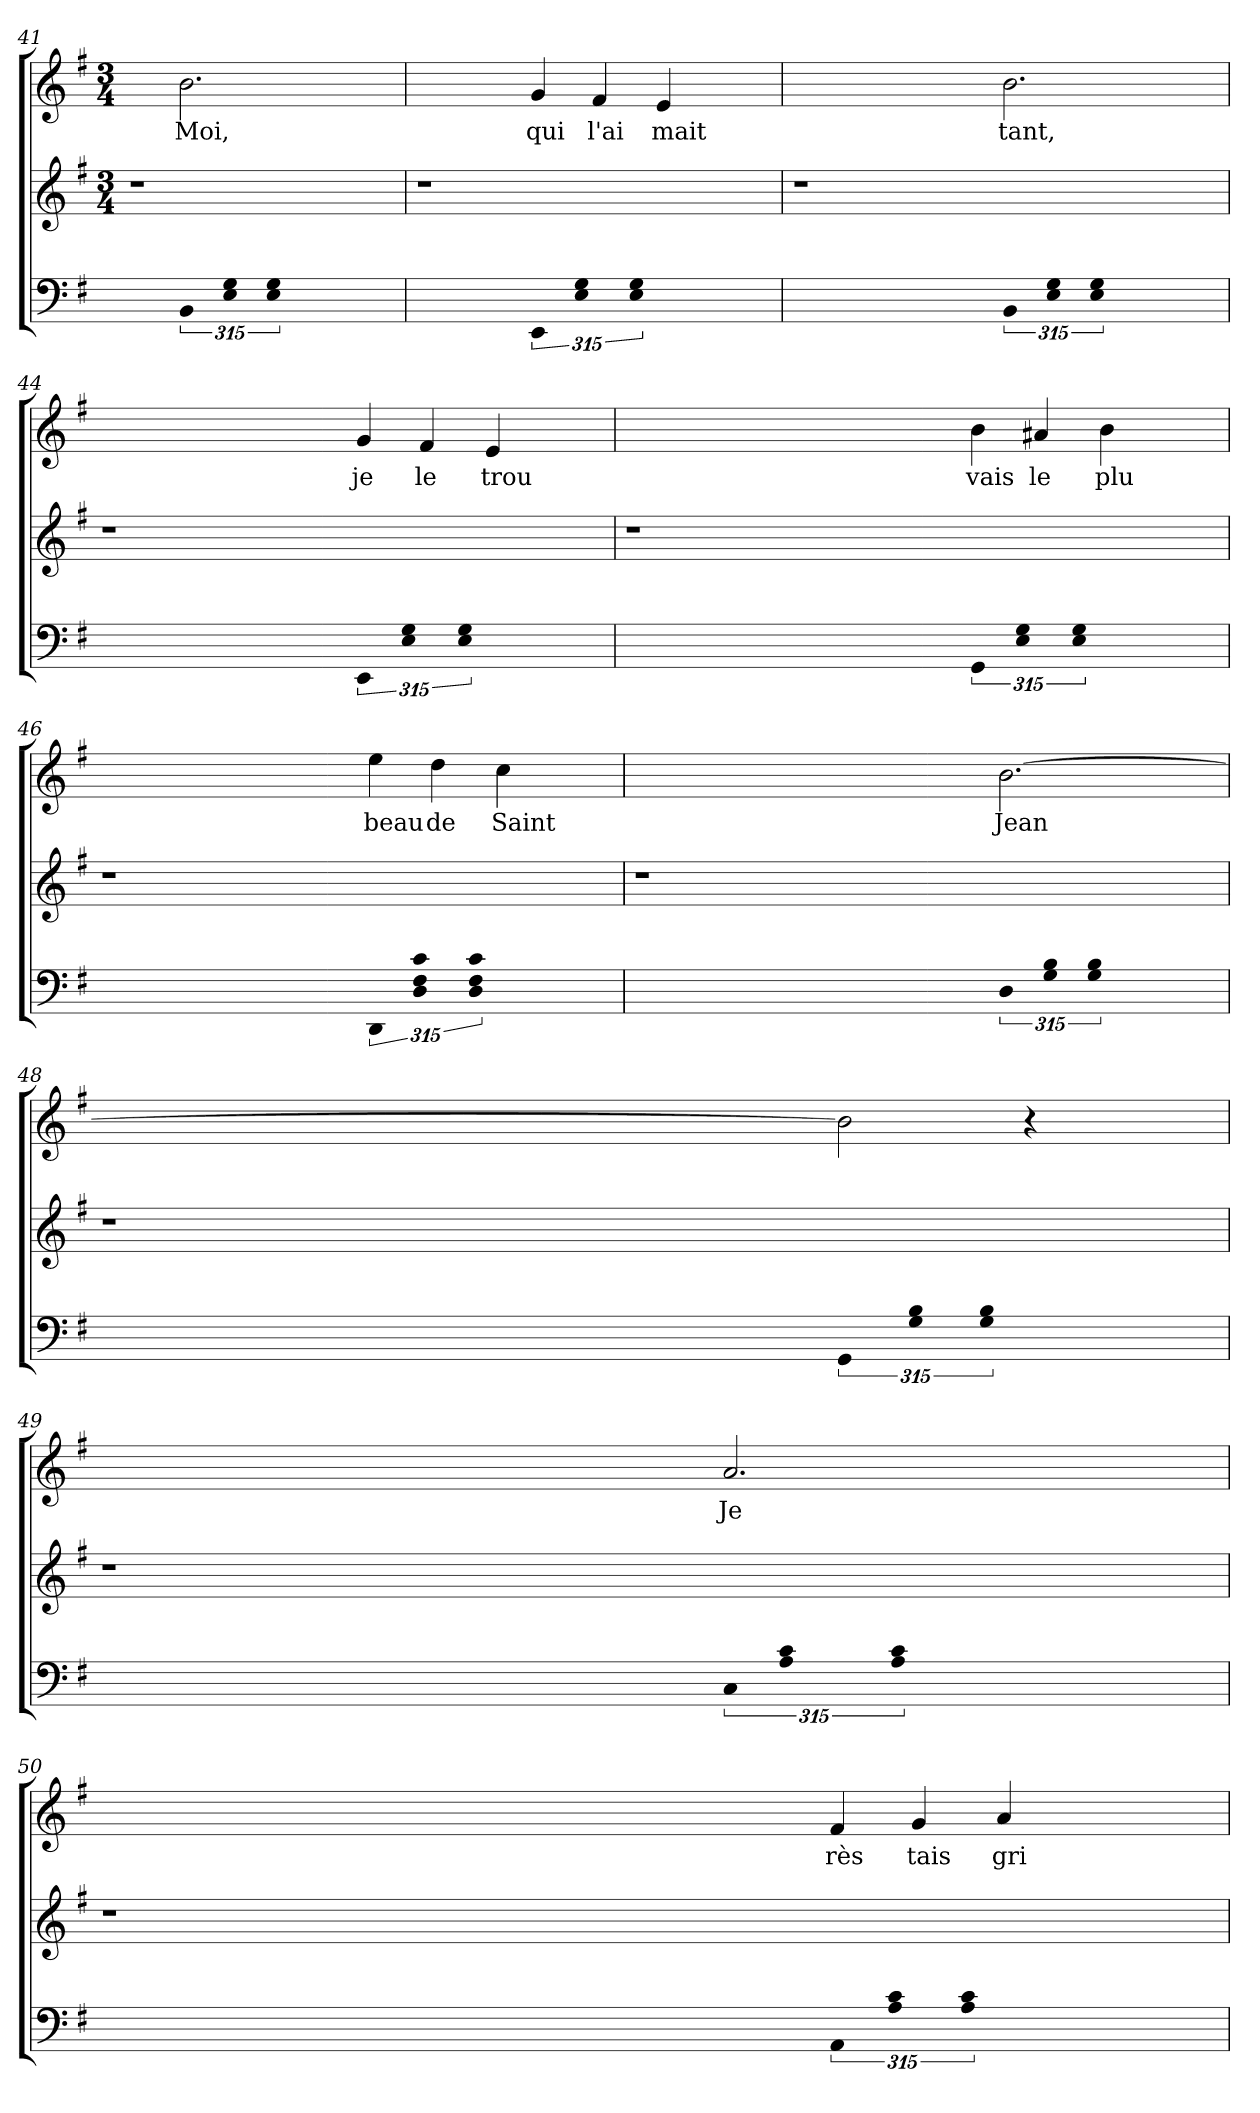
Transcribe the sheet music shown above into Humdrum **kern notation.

**kern	**kern	**kern	**text
*part3	*part2	*part1	*part1
*staff3	*staff2	*staff1	*staff1
*clefF4	*clefG2	*clefG2	*
*k[f#]	*k[f#]	*k[f#]	*
*	*M3/4	*M3/4	*
=41	=41	=41	=41
!LO:N:vis=4	!LO:N:vis=1	!	!
40320BB	2.r	2.b	Moi,
!LO:N:vis=4	!	!	!
40320E 40320G	.	.	.
!LO:N:vis=4	!	!	!
40320E 40320G	.	.	.
13440%10079ryy	.	.	.
=42	=42	=42	=42
!LO:N:vis=4	!LO:N:vis=1	!	!
40320EE	2.r	4g	qui
!LO:N:vis=4	!	!	!
40320E 40320G	.	.	.
!LO:N:vis=4	!	!	!
40320E 40320G	.	.	.
13440%10079ryy	.	.	.
.	.	4f#	l'ai
.	.	4e	mait
=43	=43	=43	=43
!LO:N:vis=4	!LO:N:vis=1	!	!
40320BB	2.r	2.b	tant,
!LO:N:vis=4	!	!	!
40320E 40320G	.	.	.
!LO:N:vis=4	!	!	!
40320E 40320G	.	.	.
13440%10079ryy	.	.	.
=44	=44	=44	=44
!LO:N:vis=4	!LO:N:vis=1	!	!
40320EE	2.r	4g	je
!LO:N:vis=4	!	!	!
40320E 40320G	.	.	.
!LO:N:vis=4	!	!	!
40320E 40320G	.	.	.
13440%10079ryy	.	.	.
.	.	4f#	le
.	.	4e	trou
=45	=45	=45	=45
!LO:N:vis=4	!LO:N:vis=1	!	!
40320GG	2.r	4b	vais
!LO:N:vis=4	!	!	!
40320E 40320G	.	.	.
!LO:N:vis=4	!	!	!
40320E 40320G	.	.	.
13440%10079ryy	.	.	.
.	.	4a#	le
.	.	4b	plu
=46	=46	=46	=46
!LO:N:vis=4	!LO:N:vis=1	!	!
40320DD	2.r	4ee	beau
!LO:N:vis=4	!	!	!
40320D 40320F# 40320c	.	.	.
!LO:N:vis=4	!	!	!
40320D 40320F# 40320c	.	.	.
13440%10079ryy	.	.	.
.	.	4dd	de
.	.	4cc	Saint
=47	=47	=47	=47
!LO:N:vis=4	!LO:N:vis=1	!	!
40320D	2.r	[2.b	Jean
!LO:N:vis=4	!	!	!
40320G 40320B	.	.	.
!LO:N:vis=4	!	!	!
40320G 40320B	.	.	.
13440%10079ryy	.	.	.
=48	=48	=48	=48
!LO:N:vis=4	!LO:N:vis=1	!	!
40320GG	2.r	2b]	.
!LO:N:vis=4	!	!	!
40320G 40320B	.	.	.
!LO:N:vis=4	!	!	!
40320G 40320B	.	.	.
13440%10079ryy	.	.	.
.	.	4r	.
=49	=49	=49	=49
!LO:N:vis=4	!LO:N:vis=1	!	!
40320C	2.r	2.a	Je
!LO:N:vis=4	!	!	!
40320A 40320c	.	.	.
!LO:N:vis=4	!	!	!
40320A 40320c	.	.	.
13440%10079ryy	.	.	.
=50	=50	=50	=50
!LO:N:vis=4	!LO:N:vis=1	!	!
40320AA	2.r	4f#	rès
!LO:N:vis=4	!	!	!
40320A 40320c	.	.	.
!LO:N:vis=4	!	!	!
40320A 40320c	.	.	.
13440%10079ryy	.	.	.
.	.	4g	tais
.	.	4a	gri
=	=	=	=
*-	*-	*-	*-
